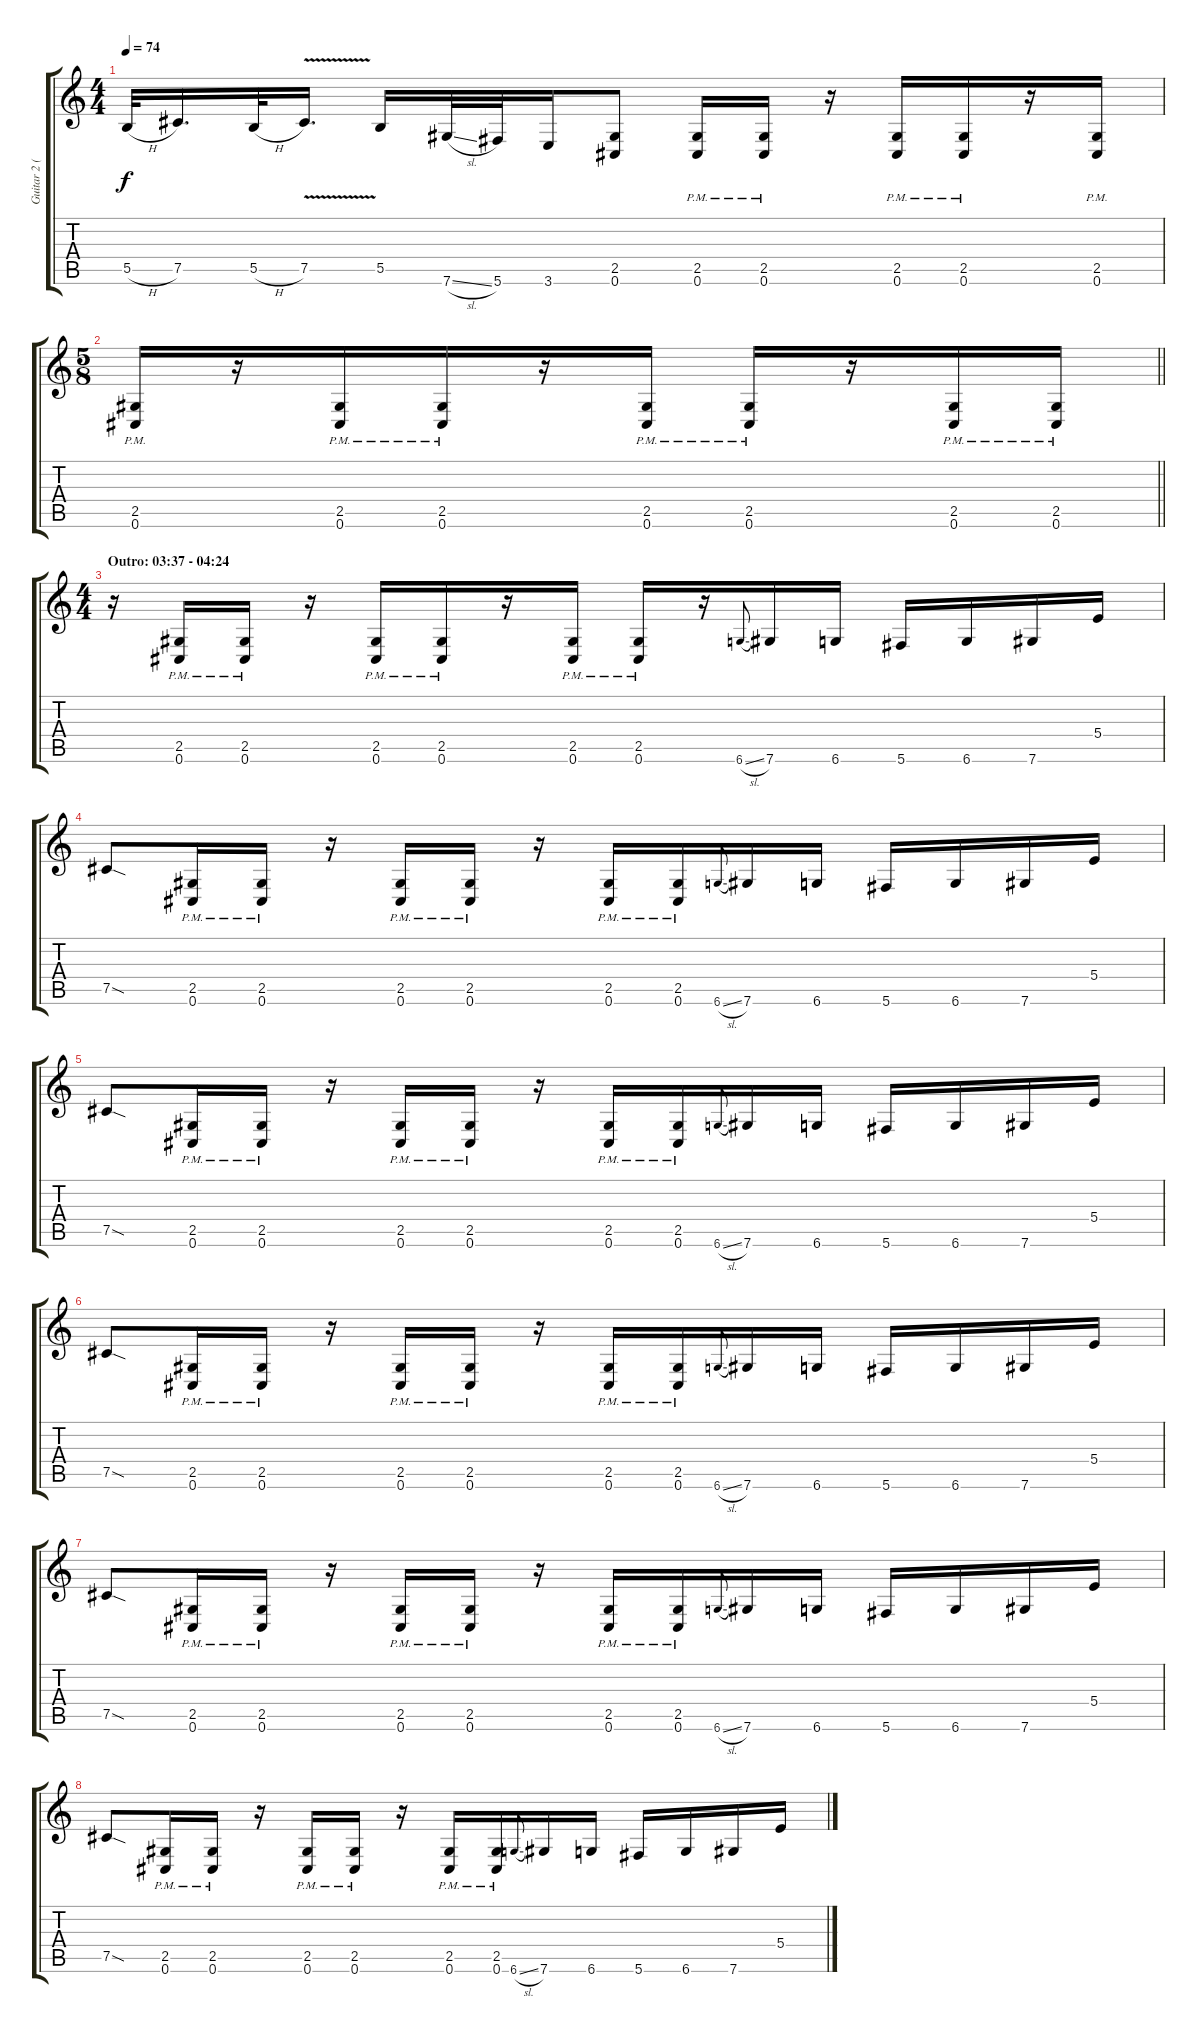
\track ("Guitar 2 (Distortion)" "Guitar 2 (") {instrument distortionguitar}
\staff {score tabs}
\tuning (Db4 Ab3 E3 B2 Gb2 Db2) {hide}
\ts (4 4)
\tempo 74
\clef g2
\ks c
5.5{h}.32{dy f} 7.5.16{d} 5.5{h}.32 7.5{v}.16{d} 5.5.16 7.6{sl}.32 5.6.32 3.6.16 (2.5 0.6).8 (2.5{pm} 0.6{pm}).16 (2.5{pm} 0.6{pm}).16 r.16 (2.5{pm} 0.6{pm}).16 (2.5{pm} 0.6{pm}).16 r.16 (2.5{pm} 0.6{pm}).16 |
\ts (5 8)
\barLineRight lightlight
(2.5{pm} 0.6{pm}).16 r.16 (2.5{pm} 0.6{pm}).16 (2.5{pm} 0.6{pm}).16 r.16 (2.5{pm} 0.6{pm}).16 (2.5{pm} 0.6{pm}).16 r.16 (2.5{pm} 0.6{pm}).16 (2.5{pm} 0.6{pm}).16 |
\ts (4 4)
\section ("" "Outro: 03:37 - 04:24")
r.16 (2.5{pm} 0.6{pm}).16 (2.5{pm} 0.6{pm}).16 r.16 (2.5{pm} 0.6{pm}).16 (2.5{pm} 0.6{pm}).16 r.16 (2.5{pm} 0.6{pm}).16 (2.5{pm} 0.6{pm}).16 r.16 6.6{sl}.8{gr onbeat} 7.6.16 6.6.16 5.6.16 6.6.16 7.6.16 5.4.16 |
7.5{sod}.8 (2.5{pm} 0.6{pm}).16 (2.5{pm} 0.6{pm}).16 r.16 (2.5{pm} 0.6{pm}).16 (2.5{pm} 0.6{pm}).16 r.16 (2.5{pm} 0.6{pm}).16 (2.5{pm} 0.6{pm}).16 6.6{sl}.8{gr onbeat} 7.6.16 6.6.16 5.6.16 6.6.16 7.6.16 5.4.16 |
7.5{sod}.8 (2.5{pm} 0.6{pm}).16 (2.5{pm} 0.6{pm}).16 r.16 (2.5{pm} 0.6{pm}).16 (2.5{pm} 0.6{pm}).16 r.16 (2.5{pm} 0.6{pm}).16 (2.5{pm} 0.6{pm}).16 6.6{sl}.8{gr onbeat} 7.6.16 6.6.16 5.6.16 6.6.16 7.6.16 5.4.16 |
7.5{sod}.8 (2.5{pm} 0.6{pm}).16 (2.5{pm} 0.6{pm}).16 r.16 (2.5{pm} 0.6{pm}).16 (2.5{pm} 0.6{pm}).16 r.16 (2.5{pm} 0.6{pm}).16 (2.5{pm} 0.6{pm}).16 6.6{sl}.8{gr onbeat} 7.6.16 6.6.16 5.6.16 6.6.16 7.6.16 5.4.16 |
7.5{sod}.8 (2.5{pm} 0.6{pm}).16 (2.5{pm} 0.6{pm}).16 r.16 (2.5{pm} 0.6{pm}).16 (2.5{pm} 0.6{pm}).16 r.16 (2.5{pm} 0.6{pm}).16 (2.5{pm} 0.6{pm}).16 6.6{sl}.8{gr onbeat} 7.6.16 6.6.16 5.6.16 6.6.16 7.6.16 5.4.16 |
7.5{sod}.8 (2.5{pm} 0.6{pm}).16 (2.5{pm} 0.6{pm}).16 r.16 (2.5{pm} 0.6{pm}).16 (2.5{pm} 0.6{pm}).16 r.16 (2.5{pm} 0.6{pm}).16 (2.5{pm} 0.6{pm}).16 6.6{sl}.8{gr onbeat} 7.6.16 6.6.16 5.6.16 6.6.16 7.6.16 5.4.16
